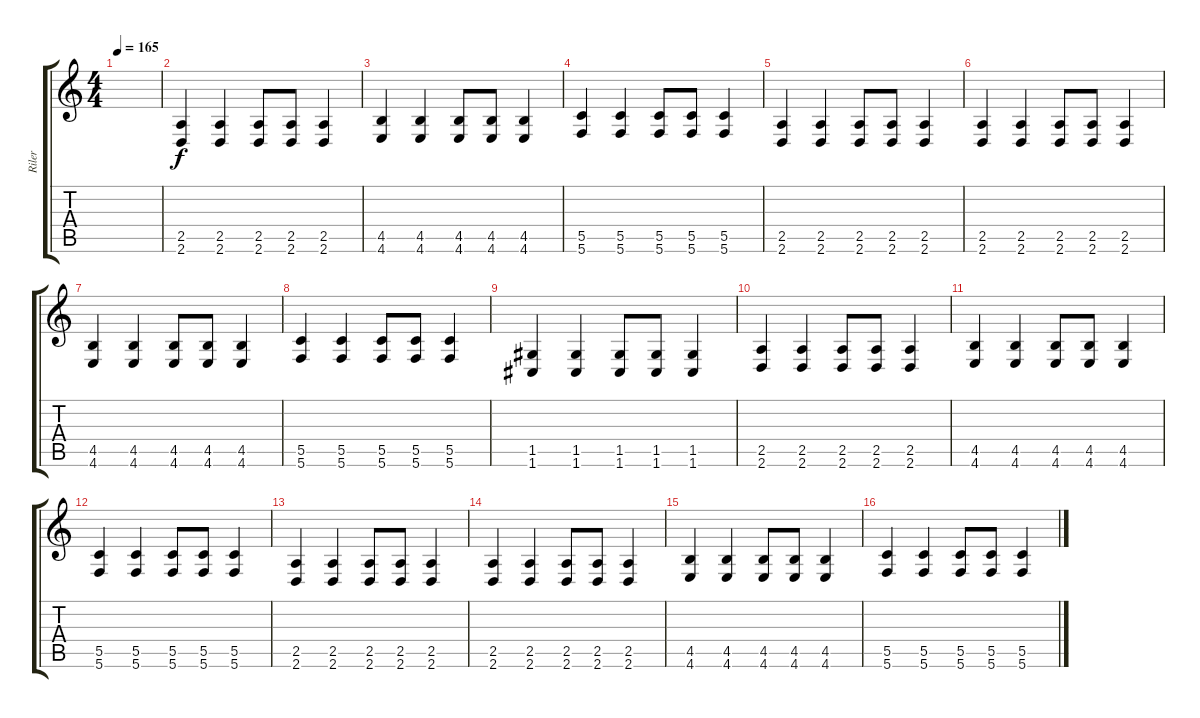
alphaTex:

\track ("Riler" "Riler") {instrument distortionguitar}
\staff {score tabs}
\tuning (D4 A3 F3 C3 G2 C2) {hide}
\ts (4 4)
\tempo 165
\clef g2
\ks c
|
(2.5 2.6).4 (2.5 2.6).4 (2.5 2.6).8 (2.5 2.6).8 (2.5 2.6).4 |
(4.5 4.6).4 (4.5 4.6).4 (4.5 4.6).8 (4.5 4.6).8 (4.5 4.6).4 |
(5.5 5.6).4 (5.5 5.6).4 (5.5 5.6).8 (5.5 5.6).8 (5.5 5.6).4 |
(2.5 2.6).4 (2.5 2.6).4 (2.5 2.6).8 (2.5 2.6).8 (2.5 2.6).4 |
(2.5 2.6).4 (2.5 2.6).4 (2.5 2.6).8 (2.5 2.6).8 (2.5 2.6).4 |
(4.5 4.6).4 (4.5 4.6).4 (4.5 4.6).8 (4.5 4.6).8 (4.5 4.6).4 |
(5.5 5.6).4 (5.5 5.6).4 (5.5 5.6).8 (5.5 5.6).8 (5.5 5.6).4 |
(1.5 1.6).4 (1.5 1.6).4 (1.5 1.6).8 (1.5 1.6).8 (1.5 1.6).4 |
(2.5 2.6).4 (2.5 2.6).4 (2.5 2.6).8 (2.5 2.6).8 (2.5 2.6).4 |
(4.5 4.6).4 (4.5 4.6).4 (4.5 4.6).8 (4.5 4.6).8 (4.5 4.6).4 |
(5.5 5.6).4 (5.5 5.6).4 (5.5 5.6).8 (5.5 5.6).8 (5.5 5.6).4 |
(2.5 2.6).4 (2.5 2.6).4 (2.5 2.6).8 (2.5 2.6).8 (2.5 2.6).4 |
(2.5 2.6).4 (2.5 2.6).4 (2.5 2.6).8 (2.5 2.6).8 (2.5 2.6).4 |
(4.5 4.6).4 (4.5 4.6).4 (4.5 4.6).8 (4.5 4.6).8 (4.5 4.6).4 |
(5.5 5.6).4 (5.5 5.6).4 (5.5 5.6).8 (5.5 5.6).8 (5.5 5.6).4
